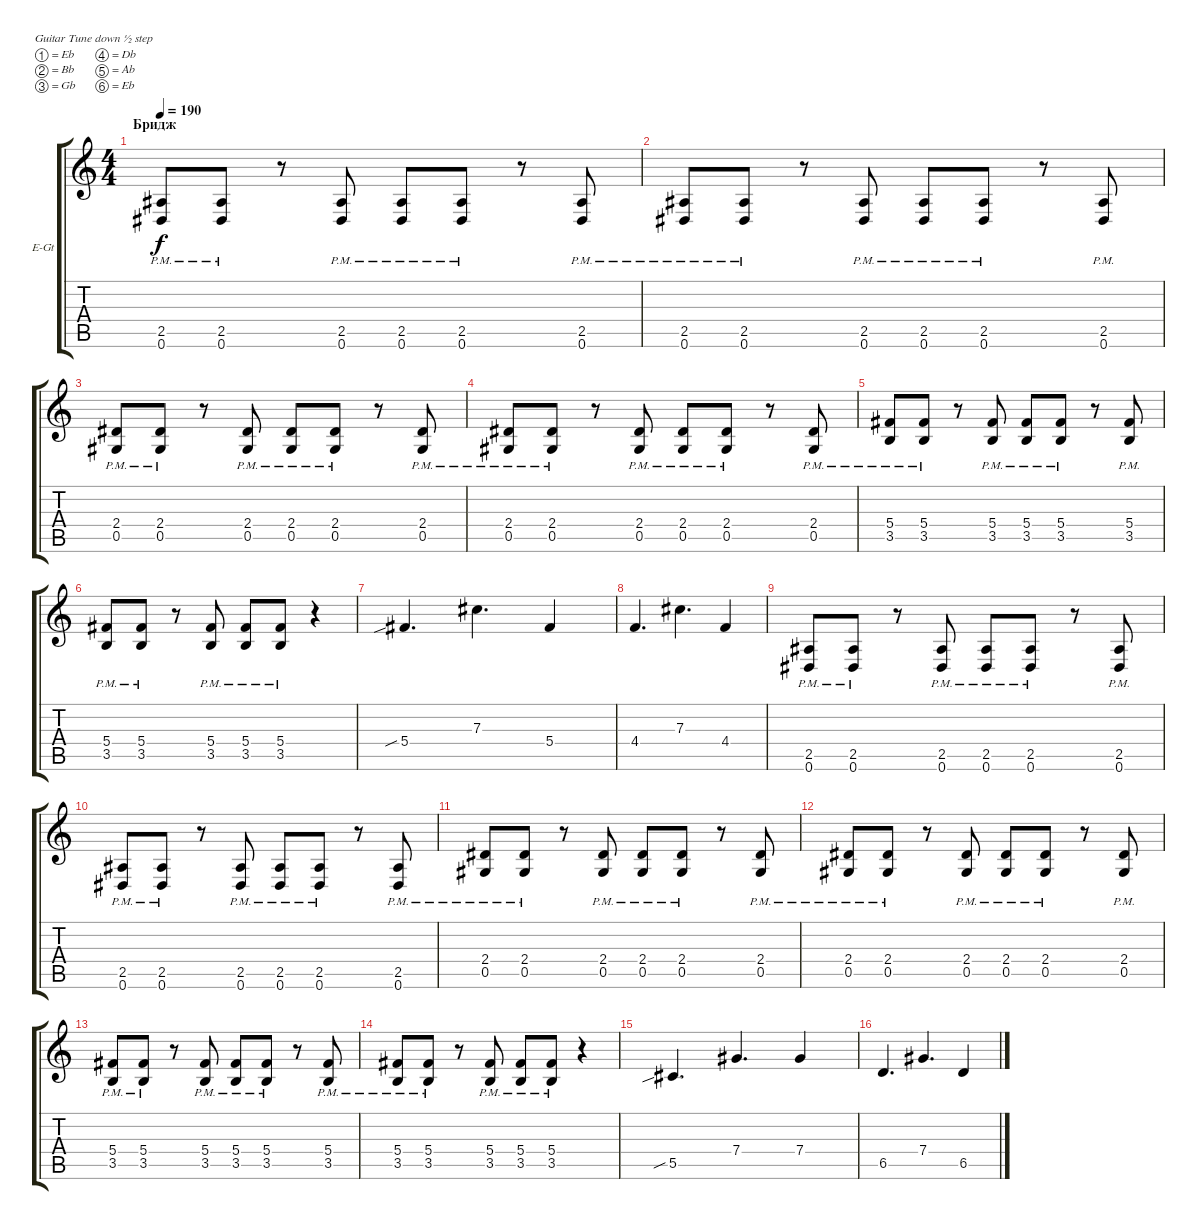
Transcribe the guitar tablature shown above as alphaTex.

\bracketExtendMode groupsimilarinstruments
\firstSystemTrackNameOrientation horizontal
\otherSystemsTrackNameOrientation horizontal
\track ("Владимир Холстинин" "E-Gt") {instrument distortionguitar}
\staff {score tabs}
\tuning (Eb4 Bb3 Gb3 Db3 Ab2 Eb2)
\ts (4 4)
\section ("" "Бридж")
\tempo 190
\clef g2
\ks c
(2.5{pm} 0.6{pm}).8{dy f} (2.5{pm} 0.6{pm}).8 r.8 (2.5{pm} 0.6{pm}).8 (2.5{pm} 0.6{pm}).8 (2.5{pm} 0.6{pm}).8 r.8 (2.5{pm} 0.6{pm}).8 |
(2.5{pm} 0.6{pm}).8 (2.5{pm} 0.6{pm}).8 r.8 (2.5{pm} 0.6{pm}).8 (2.5{pm} 0.6{pm}).8 (2.5{pm} 0.6{pm}).8 r.8 (2.5{pm} 0.6{pm}).8 |
(2.4{pm} 0.5{pm}).8 (2.4{pm} 0.5{pm}).8 r.8 (2.4{pm} 0.5{pm}).8 (2.4{pm} 0.5{pm}).8 (2.4{pm} 0.5{pm}).8 r.8 (2.4{pm} 0.5{pm}).8 |
(2.4{pm} 0.5{pm}).8 (2.4{pm} 0.5{pm}).8 r.8 (2.4{pm} 0.5{pm}).8 (2.4{pm} 0.5{pm}).8 (2.4{pm} 0.5{pm}).8 r.8 (2.4{pm} 0.5{pm}).8 |
(5.4{pm} 3.5{pm}).8 (5.4{pm} 3.5{pm}).8 r.8 (5.4{pm} 3.5{pm}).8 (5.4{pm} 3.5{pm}).8 (5.4{pm} 3.5{pm}).8 r.8 (5.4{pm} 3.5{pm}).8 |
(5.4{pm} 3.5{pm}).8 (5.4{pm} 3.5{pm}).8 r.8 (5.4{pm} 3.5{pm}).8 (5.4{pm} 3.5{pm}).8 (5.4{pm} 3.5{pm}).8 r.4 |
5.4{sib}.4{d} 7.3.4{d} 5.4.4 |
4.4.4{d} 7.3.4{d} 4.4.4 |
(2.5{pm} 0.6{pm}).8 (2.5{pm} 0.6{pm}).8 r.8 (2.5{pm} 0.6{pm}).8 (2.5{pm} 0.6{pm}).8 (2.5{pm} 0.6{pm}).8 r.8 (2.5{pm} 0.6{pm}).8 |
(2.5{pm} 0.6{pm}).8 (2.5{pm} 0.6{pm}).8 r.8 (2.5{pm} 0.6{pm}).8 (2.5{pm} 0.6{pm}).8 (2.5{pm} 0.6{pm}).8 r.8 (2.5{pm} 0.6{pm}).8 |
(2.4{pm} 0.5{pm}).8 (2.4{pm} 0.5{pm}).8 r.8 (2.4{pm} 0.5{pm}).8 (2.4{pm} 0.5{pm}).8 (2.4{pm} 0.5{pm}).8 r.8 (2.4{pm} 0.5{pm}).8 |
(2.4{pm} 0.5{pm}).8 (2.4{pm} 0.5{pm}).8 r.8 (2.4{pm} 0.5{pm}).8 (2.4{pm} 0.5{pm}).8 (2.4{pm} 0.5{pm}).8 r.8 (2.4{pm} 0.5{pm}).8 |
(5.4{pm} 3.5{pm}).8 (5.4{pm} 3.5{pm}).8 r.8 (5.4{pm} 3.5{pm}).8 (5.4{pm} 3.5{pm}).8 (5.4{pm} 3.5{pm}).8 r.8 (5.4{pm} 3.5{pm}).8 |
(5.4{pm} 3.5{pm}).8 (5.4{pm} 3.5{pm}).8 r.8 (5.4{pm} 3.5{pm}).8 (5.4{pm} 3.5{pm}).8 (5.4{pm} 3.5{pm}).8 r.4 |
5.5{sib}.4{d} 7.4.4{d} 7.4.4 |
6.5.4{d} 7.4.4{d} 6.5.4
